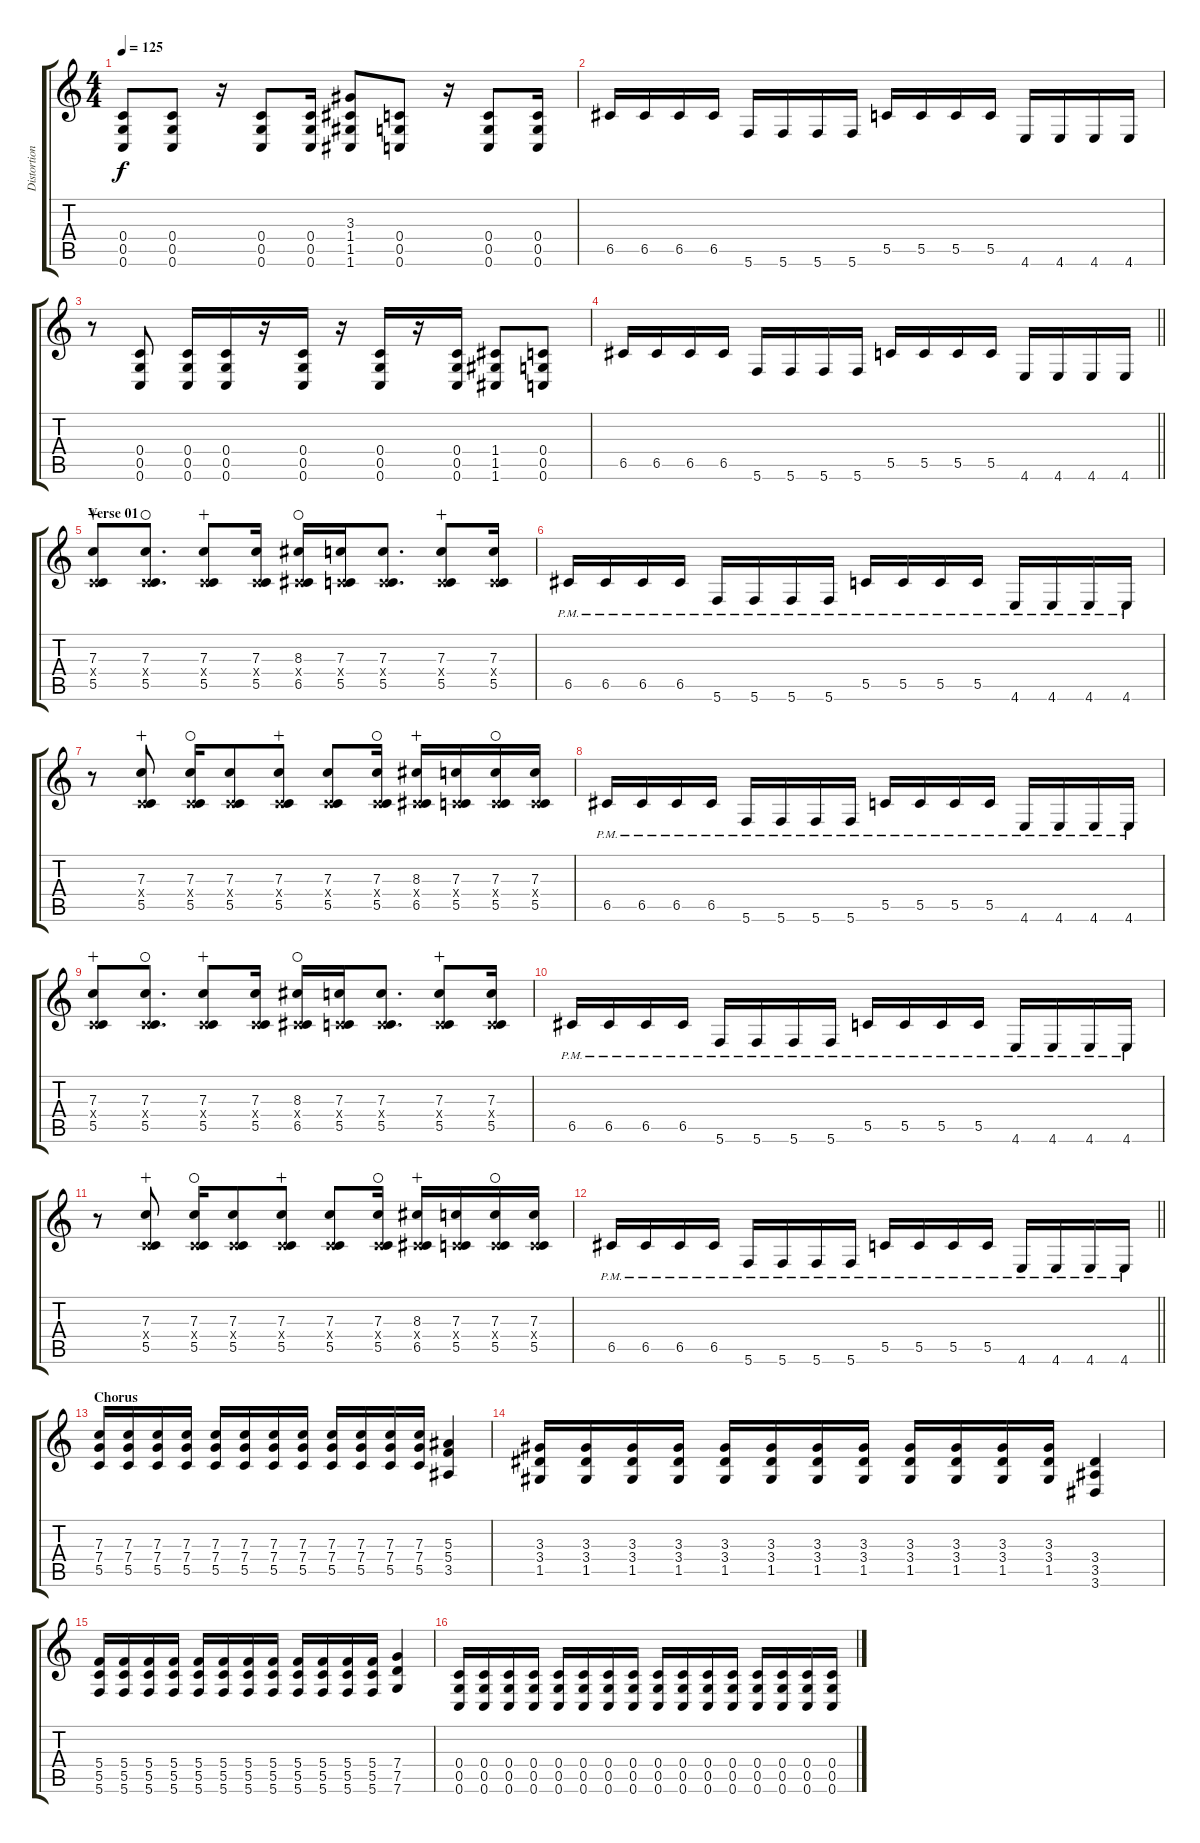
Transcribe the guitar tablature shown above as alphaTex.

\track ("Distortion guitar" "Distortion") {instrument overdrivenguitar}
\staff {score tabs}
\tuning (D4 A3 F3 C3 G2 C2) {hide}
\ts (4 4)
\tempo 125
\clef g2
\ks c
(0.4 0.5 0.6).8{dy f} (0.4 0.5 0.6).8 r.16 (0.4 0.5 0.6).8 (0.4 0.5 0.6).16 (3.3 1.4 1.5 1.6).8 (0.4 0.5 0.6).8 r.16 (0.4 0.5 0.6).8 (0.4 0.5 0.6).16 |
6.5.16 6.5.16 6.5.16 6.5.16 5.6.16 5.6.16 5.6.16 5.6.16 5.5.16 5.5.16 5.5.16 5.5.16 4.6.16 4.6.16 4.6.16 4.6.16 |
r.8 (0.4 0.5 0.6).8 (0.4 0.5 0.6).16 (0.4 0.5 0.6).16 r.16 (0.4 0.5 0.6).16 r.16 (0.4 0.5 0.6).16 r.16 (0.4 0.5 0.6).16 (1.4 1.5 1.6).8 (0.4 0.5 0.6).8 |
\barLineRight lightlight
6.5.16 6.5.16 6.5.16 6.5.16 5.6.16 5.6.16 5.6.16 5.6.16 5.5.16 5.5.16 5.5.16 5.5.16 4.6.16 4.6.16 4.6.16 4.6.16 |
\section ("" "Verse 01")
(7.3 0.4{x} 5.5).8{wahc} (7.3 0.4{x} 5.5).8{d waho} (7.3 0.4{x} 5.5).8{wahc} (7.3 0.4{x} 5.5).16 (8.3 0.4{x} 6.5).16{waho} (7.3 0.4{x} 5.5).16 (7.3 0.4{x} 5.5).8{d} (7.3 0.4{x} 5.5).8{wahc} (7.3 0.4{x} 5.5).16 |
6.5{pm}.16 6.5{pm}.16 6.5{pm}.16 6.5{pm}.16 5.6{pm}.16 5.6{pm}.16 5.6{pm}.16 5.6{pm}.16 5.5{pm}.16 5.5{pm}.16 5.5{pm}.16 5.5{pm}.16 4.6{pm}.16 4.6{pm}.16 4.6{pm}.16 4.6{pm}.16 |
r.8 (7.3 0.4{x} 5.5).8{wahc} (7.3 0.4{x} 5.5).16{waho} (7.3 0.4{x} 5.5).8 (7.3 0.4{x} 5.5).8{wahc} (7.3 0.4{x} 5.5).8 (7.3 0.4{x} 5.5).16{waho} (8.3 1.4{x} 6.5).16{wahc} (7.3 0.4{x} 5.5).16 (7.3 0.4{x} 5.5).16{waho} (7.3 0.4{x} 5.5).16 |
6.5{pm}.16 6.5{pm}.16 6.5{pm}.16 6.5{pm}.16 5.6{pm}.16 5.6{pm}.16 5.6{pm}.16 5.6{pm}.16 5.5{pm}.16 5.5{pm}.16 5.5{pm}.16 5.5{pm}.16 4.6{pm}.16 4.6{pm}.16 4.6{pm}.16 4.6{pm}.16 |
(7.3 0.4{x} 5.5).8{wahc} (7.3 0.4{x} 5.5).8{d waho} (7.3 0.4{x} 5.5).8{wahc} (7.3 0.4{x} 5.5).16 (8.3 0.4{x} 6.5).16{waho} (7.3 0.4{x} 5.5).16 (7.3 0.4{x} 5.5).8{d} (7.3 0.4{x} 5.5).8{wahc} (7.3 0.4{x} 5.5).16 |
6.5{pm}.16 6.5{pm}.16 6.5{pm}.16 6.5{pm}.16 5.6{pm}.16 5.6{pm}.16 5.6{pm}.16 5.6{pm}.16 5.5{pm}.16 5.5{pm}.16 5.5{pm}.16 5.5{pm}.16 4.6{pm}.16 4.6{pm}.16 4.6{pm}.16 4.6{pm}.16 |
r.8 (7.3 0.4{x} 5.5).8{wahc} (7.3 0.4{x} 5.5).16{waho} (7.3 0.4{x} 5.5).8 (7.3 0.4{x} 5.5).8{wahc} (7.3 0.4{x} 5.5).8 (7.3 0.4{x} 5.5).16{waho} (8.3 1.4{x} 6.5).16{wahc} (7.3 0.4{x} 5.5).16 (7.3 0.4{x} 5.5).16{waho} (7.3 0.4{x} 5.5).16 |
\barLineRight lightlight
6.5{pm}.16 6.5{pm}.16 6.5{pm}.16 6.5{pm}.16 5.6{pm}.16 5.6{pm}.16 5.6{pm}.16 5.6{pm}.16 5.5{pm}.16 5.5{pm}.16 5.5{pm}.16 5.5{pm}.16 4.6{pm}.16 4.6{pm}.16 4.6{pm}.16 4.6{pm}.16 |
\section ("" "Chorus")
(7.3 7.4 5.5).16 (7.3 7.4 5.5).16 (7.3 7.4 5.5).16 (7.3 7.4 5.5).16 (7.3 7.4 5.5).16 (7.3 7.4 5.5).16 (7.3 7.4 5.5).16 (7.3 7.4 5.5).16 (7.3 7.4 5.5).16 (7.3 7.4 5.5).16 (7.3 7.4 5.5).16 (7.3 7.4 5.5).16 (5.3 5.4 3.5).4 |
(3.3 3.4 1.5).16 (3.3 3.4 1.5).16 (3.3 3.4 1.5).16 (3.3 3.4 1.5).16 (3.3 3.4 1.5).16 (3.3 3.4 1.5).16 (3.3 3.4 1.5).16 (3.3 3.4 1.5).16 (3.3 3.4 1.5).16 (3.3 3.4 1.5).16 (3.3 3.4 1.5).16 (3.3 3.4 1.5).16 (3.4 3.5 3.6).4 |
(5.4 5.5 5.6).16 (5.4 5.5 5.6).16 (5.4 5.5 5.6).16 (5.4 5.5 5.6).16 (5.4 5.5 5.6).16 (5.4 5.5 5.6).16 (5.4 5.5 5.6).16 (5.4 5.5 5.6).16 (5.4 5.5 5.6).16 (5.4 5.5 5.6).16 (5.4 5.5 5.6).16 (5.4 5.5 5.6).16 (7.4 7.5 7.6).4 |
(0.4 0.5 0.6).16 (0.4 0.5 0.6).16 (0.4 0.5 0.6).16 (0.4 0.5 0.6).16 (0.4 0.5 0.6).16 (0.4 0.5 0.6).16 (0.4 0.5 0.6).16 (0.4 0.5 0.6).16 (0.4 0.5 0.6).16 (0.4 0.5 0.6).16 (0.4 0.5 0.6).16 (0.4 0.5 0.6).16 (0.4 0.5 0.6).16 (0.4 0.5 0.6).16 (0.4 0.5 0.6).16 (0.4 0.5 0.6).16
